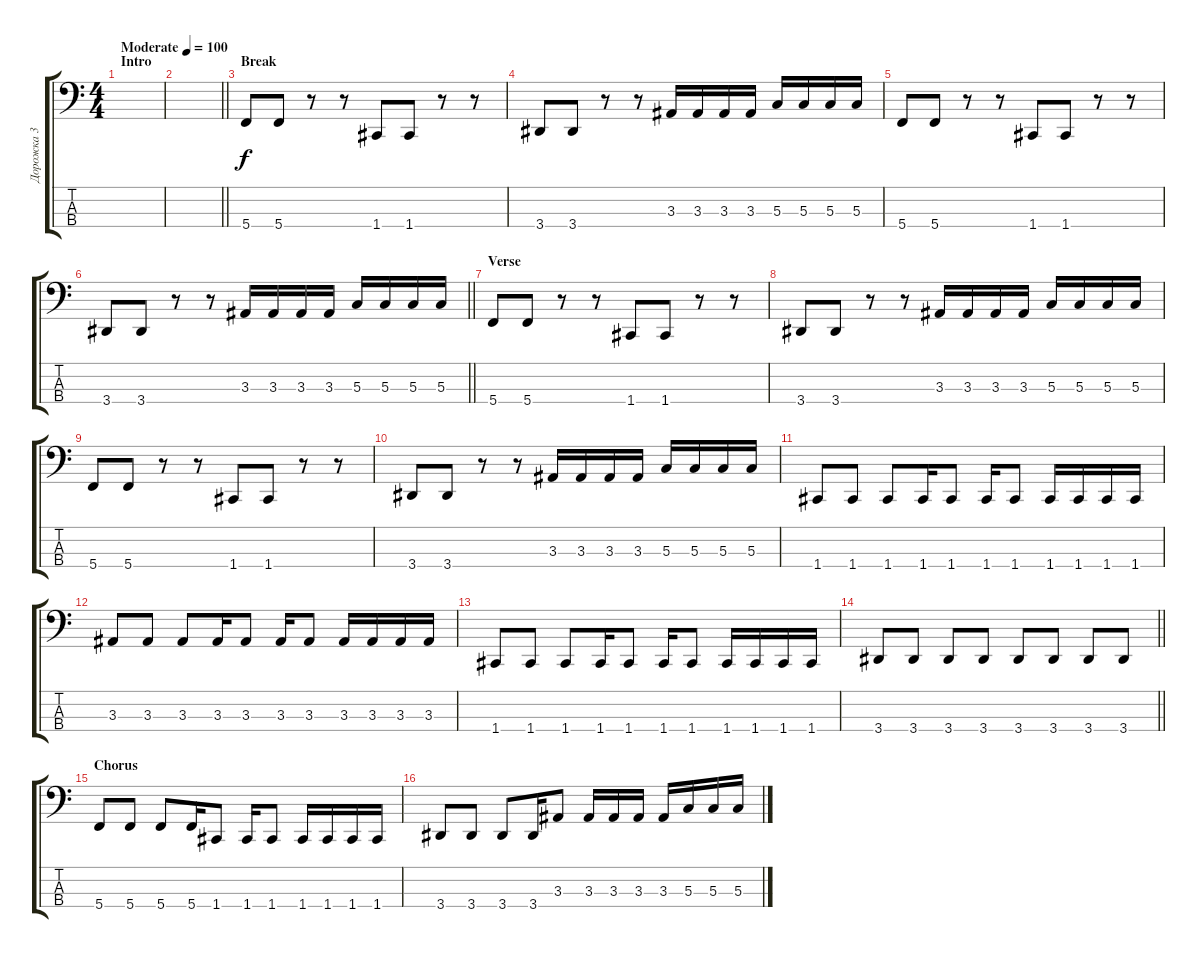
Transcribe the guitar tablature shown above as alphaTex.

\track ("Дорожка 3" "Дорожка 3") {instrument electricbassfinger}
\staff {score tabs}
\tuning (F2 C2 G1 C1) {hide}
\ts (4 4)
\section ("" "Intro")
\tempo (100 "Moderate")
\clef f4
\ks c
|
\barLineRight lightlight
|
\section ("" "Break")
5.4.8 5.4.8 r.8 r.8 1.4.8 1.4.8 r.8 r.8 |
3.4.8 3.4.8 r.8 r.8 3.3.16 3.3.16 3.3.16 3.3.16 5.3.16 5.3.16 5.3.16 5.3.16 |
5.4.8 5.4.8 r.8 r.8 1.4.8 1.4.8 r.8 r.8 |
\barLineRight lightlight
3.4.8 3.4.8 r.8 r.8 3.3.16 3.3.16 3.3.16 3.3.16 5.3.16 5.3.16 5.3.16 5.3.16 |
\section ("" "Verse")
5.4.8 5.4.8 r.8 r.8 1.4.8 1.4.8 r.8 r.8 |
3.4.8 3.4.8 r.8 r.8 3.3.16 3.3.16 3.3.16 3.3.16 5.3.16 5.3.16 5.3.16 5.3.16 |
5.4.8 5.4.8 r.8 r.8 1.4.8 1.4.8 r.8 r.8 |
3.4.8 3.4.8 r.8 r.8 3.3.16 3.3.16 3.3.16 3.3.16 5.3.16 5.3.16 5.3.16 5.3.16 |
1.4.8 1.4.8 1.4.8 1.4.16 1.4.8 1.4.16 1.4.8 1.4.16 1.4.16 1.4.16 1.4.16 |
3.3.8 3.3.8 3.3.8 3.3.16 3.3.8 3.3.16 3.3.8 3.3.16 3.3.16 3.3.16 3.3.16 |
1.4.8 1.4.8 1.4.8 1.4.16 1.4.8 1.4.16 1.4.8 1.4.16 1.4.16 1.4.16 1.4.16 |
\barLineRight lightlight
3.4.8 3.4.8 3.4.8 3.4.8 3.4.8 3.4.8 3.4.8 3.4.8 |
\section ("" "Chorus")
5.4.8 5.4.8 5.4.8 5.4.16 1.4.8 1.4.16 1.4.8 1.4.16 1.4.16 1.4.16 1.4.16 |
3.4.8 3.4.8 3.4.8 3.4.16 3.3.8 3.3.16 3.3.16 3.3.16 3.3.16 5.3.16 5.3.16 5.3.16
